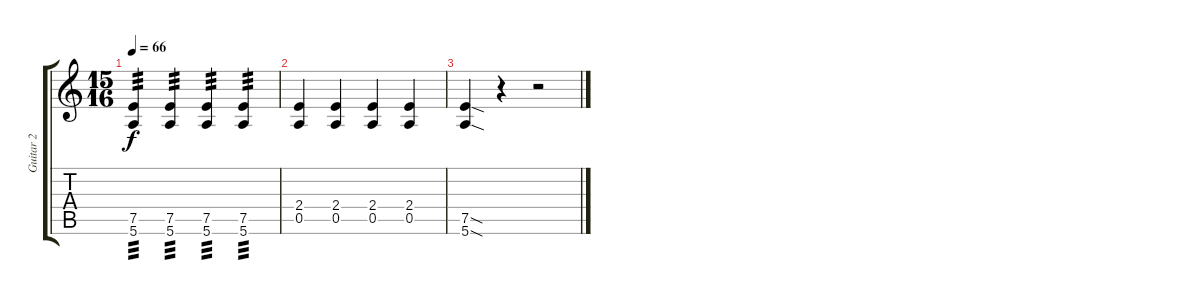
\track ("Guitar 2" "Guitar 2") {instrument distortionguitar}
\staff {score tabs}
\tuning (E4 B3 G3 D3 A2 E2) {hide}
\ts (15 16)
\tempo 66
\clef g2
\ks c
(7.5 5.6).4{tp 3 dy f} (7.5 5.6).4{tp 3} (7.5 5.6).4{tp 3} (7.5 5.6).4{tp 3} |
(2.4 0.5).4 (2.4 0.5).4 (2.4 0.5).4 (2.4 0.5).4 |
(7.5{sod} 5.6{sod}).4 r.4 r.2
